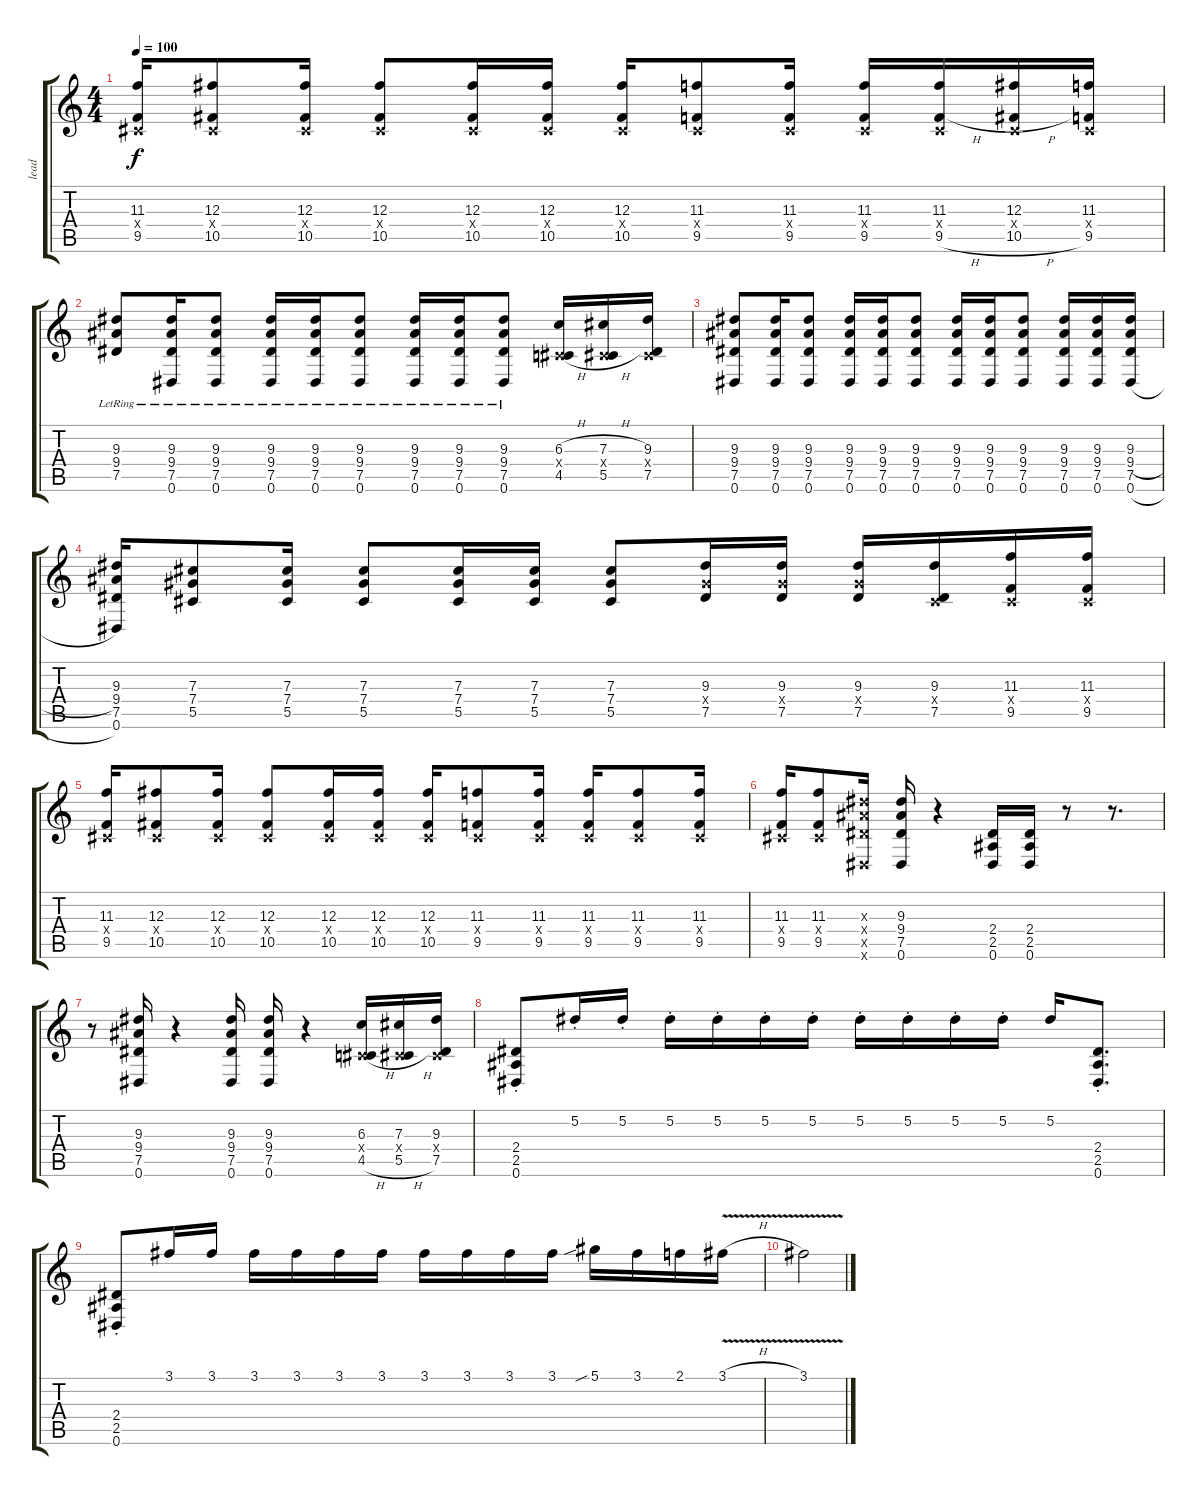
\track ("lead" "lead") {instrument distortionguitar}
\staff {score tabs}
\tuning (Eb4 Bb3 Gb3 Db3 Ab2 Eb2) {hide}
\ts (4 4)
\tempo 100
\clef g2
\ks c
(11.3 0.4{x} 9.5).16{dy f} (12.3 0.4{x} 10.5).8 (12.3 0.4{x} 10.5).16 (12.3 0.4{x} 10.5).8 (12.3 0.4{x} 10.5).16 (12.3 0.4{x} 10.5).16 (12.3 0.4{x} 10.5).16 (11.3 0.4{x} 9.5).8 (11.3 0.4{x} 9.5).16 (11.3 0.4{x} 9.5).16 (11.3 0.4{x} 9.5{h}).16 (12.3 0.4{x} 10.5{h}).16 (11.3 0.4{x} 9.5).16 |
(9.3{lr} 9.4{lr} 7.5{lr}).8 (9.3{lr} 9.4{lr} 7.5{lr} 0.6{lr}).16 (9.3{lr} 9.4{lr} 7.5{lr} 0.6{lr}).8 (9.3{lr} 9.4{lr} 7.5{lr} 0.6{lr}).16 (9.3{lr} 9.4{lr} 7.5{lr} 0.6{lr}).16 (9.3{lr} 9.4{lr} 7.5{lr} 0.6{lr}).8 (9.3{lr} 9.4{lr} 7.5{lr} 0.6{lr}).16 (9.3{lr} 9.4{lr} 7.5{lr} 0.6{lr}).16 (9.3{lr} 9.4{lr} 7.5{lr} 0.6{lr}).8 (6.3{h} 0.4{x} 4.5{h}).16 (7.3{h} 0.4{x} 5.5{h}).16 (9.3 0.4{x} 7.5).16 |
(9.3 9.4 7.5 0.6).8 (9.3 9.4 7.5 0.6).16 (9.3 9.4 7.5 0.6).8 (9.3 9.4 7.5 0.6).16 (9.3 9.4 7.5 0.6).16 (9.3 9.4 7.5 0.6).8 (9.3 9.4 7.5 0.6).16 (9.3 9.4 7.5 0.6).16 (9.3 9.4 7.5 0.6).8 (9.3 9.4 7.5 0.6).16 (9.3 9.4 7.5 0.6).16 (9.3 9.4{h} 7.5 0.6{h}).16 |
(9.3 9.4 7.5 0.6).16 (7.3 7.4 5.5).8 (7.3 7.4 5.5).16 (7.3 7.4 5.5).8 (7.3 7.4 5.5).16 (7.3 7.4 5.5).16 (7.3 7.4 5.5).8 (9.3 7.4{x} 7.5).16 (9.3 7.4{x} 7.5).16 (9.3 7.4{x} 7.5).16 (9.3 0.4{x} 7.5).16 (11.3 0.4{x} 9.5).16 (11.3 0.4{x} 9.5).16 |
(11.3 0.4{x} 9.5).16 (12.3 0.4{x} 10.5).8 (12.3 0.4{x} 10.5).16 (12.3 0.4{x} 10.5).8 (12.3 0.4{x} 10.5).16 (12.3 0.4{x} 10.5).16 (12.3 0.4{x} 10.5).16 (11.3 0.4{x} 9.5).8 (11.3 0.4{x} 9.5).16 (11.3 0.4{x} 9.5).16 (11.3 0.4{x} 9.5).8 (11.3 0.4{x} 9.5).16 |
(11.3 0.4{x} 9.5).16 (11.3 0.4{x} 9.5).8 (9.3{x} 9.4{x} 7.5{x} 0.6{x}).16 (9.3 9.4 7.5 0.6).16 r.4 (2.4 2.5 0.6).16 (2.4 2.5 0.6).16 r.8 r.8{d} |
r.8 (9.3 9.4 7.5 0.6).16 r.4 (9.3 9.4 7.5 0.6).16 (9.3 9.4 7.5 0.6).16 r.4 (6.3 0.4{x} 4.5{h}).16 (7.3 0.4{x} 5.5{h}).16 (9.3 0.4{x} 7.5).16 |
(2.4 2.5{st} 0.6).8 5.2{st}.16 5.2{st}.16 5.2{st}.16 5.2{st}.16 5.2{st}.16 5.2{st}.16 5.2{st}.16 5.2{st}.16 5.2{st}.16 5.2{st}.16 5.2.16 (2.4{st} 2.5 0.6).8{d} |
(2.4 2.5{st} 0.6).8 3.1.16 3.1.16 3.1.16 3.1.16 3.1.16 3.1.16 3.1.16 3.1.16 3.1.16 3.1.16 5.1{sib}.16 3.1.16 2.1.16 3.1{v h}.16 |
3.1{v}.2
